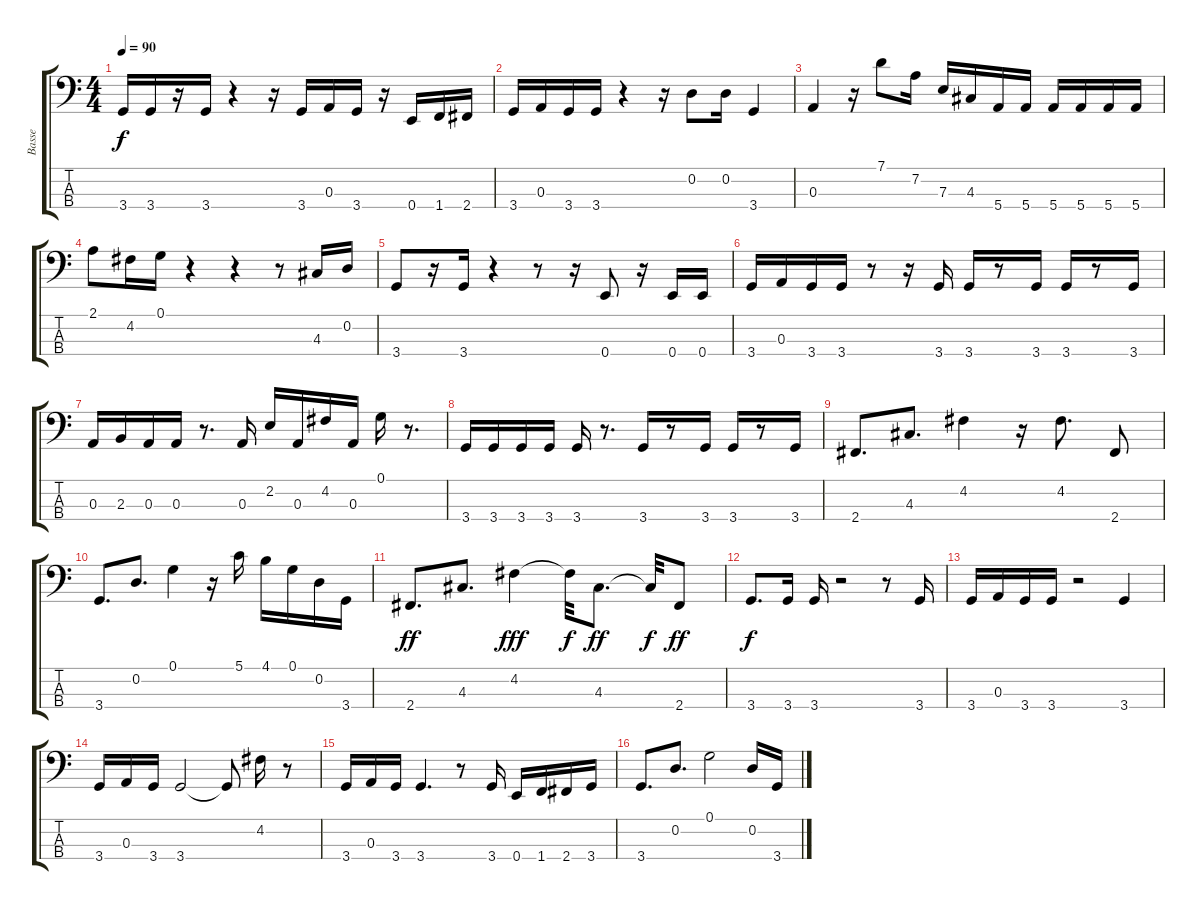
\track ("Basse" "Basse") {instrument acousticguitarsteel}
\staff {score tabs}
\tuning (G2 D2 A1 E1) {hide}
\ts (4 4)
\tempo 90
\clef f4
\ks c
3.4.16{dy f} 3.4.16 r.16 3.4.16 r.4 r.16 3.4.16 0.3.16 3.4.16 r.16 0.4.16 1.4.16 2.4.16 |
3.4.16 0.3.16 3.4.16 3.4.16 r.4 r.16 0.2.8 0.2.16 3.4.4 |
0.3.4 r.16 7.1.8 7.2.16 7.3.16 4.3.16 5.4.16 5.4.16 5.4.16 5.4.16 5.4.16 5.4.16 |
2.1.8 4.2.16 0.1.16 r.4 r.4 r.8 4.3.16 0.2.16 |
3.4.8 r.16 3.4.16 r.4 r.8 r.16 0.4.8 r.16 0.4.16 0.4.16 |
3.4.16 0.3.16 3.4.16 3.4.16 r.8 r.16 3.4.16 3.4.16 r.8 3.4.16 3.4.16 r.8 3.4.16 |
0.3.16 2.3.16 0.3.16 0.3.16 r.8{d} 0.3.16 2.2.16 0.3.16 4.2.16 0.3.16 0.1.16 r.8{d} |
3.4.16 3.4.16 3.4.16 3.4.16 3.4.16 r.8{d} 3.4.16 r.8 3.4.16 3.4.16 r.8 3.4.16 |
2.4.8{d} 4.3.8{d} 4.2.4 r.16 4.2.8{d} 2.4.8 |
3.4.8{d} 0.2.8{d} 0.1.4 r.16 5.1.16 4.1.16 0.1.16 0.2.16 3.4.16 |
2.4.8{d dy ff} 4.3.8{d} 4.2.4{dy fff} 4.2{t}.32{dy f} 4.3.8{d dy ff} 4.3{t}.32{dy f} 2.4.8{dy ff} |
3.4.8{d dy f} 3.4.16 3.4.16 r.2 r.8 3.4.16 |
3.4.16 0.3.16 3.4.16 3.4.16 r.2 3.4.4 |
3.4.16 0.3.16 3.4.16 3.4.2 3.4{t}.8 4.2.16 r.8 |
3.4.16 0.3.16 3.4.16 3.4.4{d} r.8 3.4.16 0.4.16 1.4.16 2.4.16 3.4.16 |
3.4.8{d} 0.2.8{d} 0.1.2 0.2.16 3.4.16
